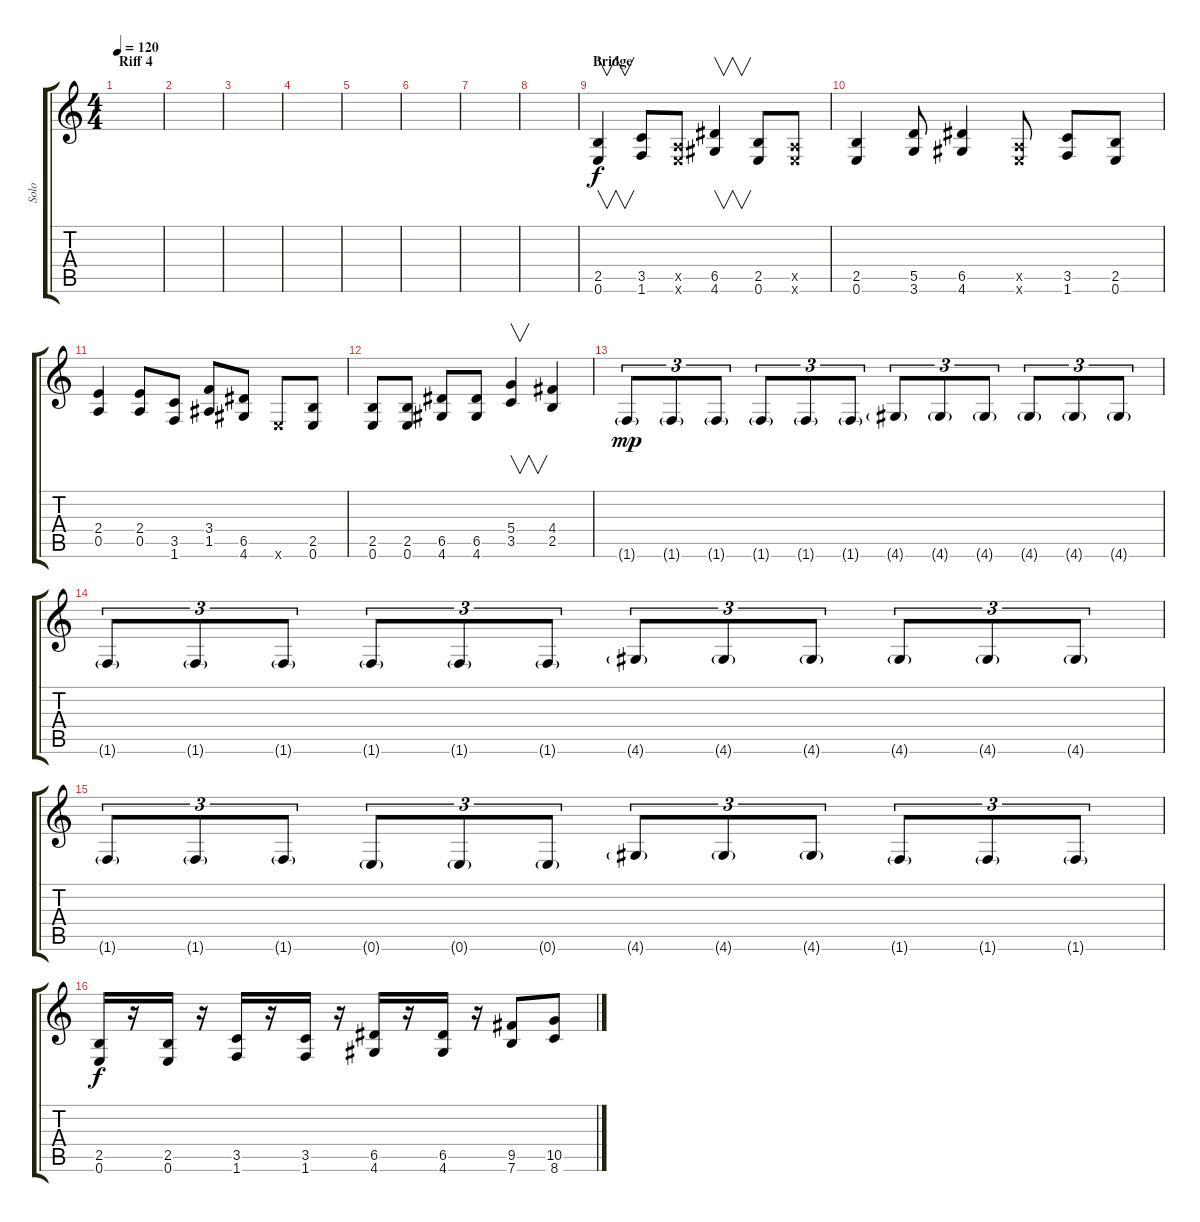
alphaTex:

\track ("Solo" "Solo") {instrument distortionguitar}
\staff {score tabs}
\tuning (E4 B3 G3 D3 A2 E2) {hide}
\ts (4 4)
\section ("" "Riff 4")
\tempo 120
\clef g2
\ks c
|
|
|
|
|
|
|
|
\section ("" "Bridge")
(2.5 0.6).4{v dy f} (3.5 1.6).8 (0.5{x} 0.6{x}).8 (6.5 4.6).4{v} (2.5 0.6).8 (0.5{x} 0.6{x}).8 |
(2.5 0.6).4 (5.5 3.6).8 (6.5 4.6).4 (0.5{x} 0.6{x}).8 (3.5 1.6).8 (2.5 0.6).8 |
(2.4 0.5).4 (2.4 0.5).8 (3.5 1.6).8 (3.4 1.5).8 (6.5 4.6).8 0.6{x}.8 (2.5 0.6).8 |
(2.5 0.6).8 (2.5 0.6).8 (6.5 4.6).8 (6.5 4.6).8 (5.4 3.5).4{v} (4.4 2.5).4 |
1.6{g}.8{tu (3 2) dy mp} 1.6{g}.8{tu (3 2)} 1.6{g}.8{tu (3 2)} 1.6{g}.8{tu (3 2)} 1.6{g}.8{tu (3 2)} 1.6{g}.8{tu (3 2)} 4.6{g}.8{tu (3 2)} 4.6{g}.8{tu (3 2)} 4.6{g}.8{tu (3 2)} 4.6{g}.8{tu (3 2)} 4.6{g}.8{tu (3 2)} 4.6{g}.8{tu (3 2)} |
1.6{g}.8{tu (3 2)} 1.6{g}.8{tu (3 2)} 1.6{g}.8{tu (3 2)} 1.6{g}.8{tu (3 2)} 1.6{g}.8{tu (3 2)} 1.6{g}.8{tu (3 2)} 4.6{g}.8{tu (3 2)} 4.6{g}.8{tu (3 2)} 4.6{g}.8{tu (3 2)} 4.6{g}.8{tu (3 2)} 4.6{g}.8{tu (3 2)} 4.6{g}.8{tu (3 2)} |
1.6{g}.8{tu (3 2)} 1.6{g}.8{tu (3 2)} 1.6{g}.8{tu (3 2)} 0.6{g}.8{tu (3 2)} 0.6{g}.8{tu (3 2)} 0.6{g}.8{tu (3 2)} 4.6{g}.8{tu (3 2)} 4.6{g}.8{tu (3 2)} 4.6{g}.8{tu (3 2)} 1.6{g}.8{tu (3 2)} 1.6{g}.8{tu (3 2)} 1.6{g}.8{tu (3 2)} |
(2.5 0.6).16{dy f} r.16 (2.5 0.6).16 r.16 (3.5 1.6).16 r.16 (3.5 1.6).16 r.16 (6.5 4.6).16 r.16 (6.5 4.6).16 r.16 (9.5 7.6).8 (10.5 8.6).8
